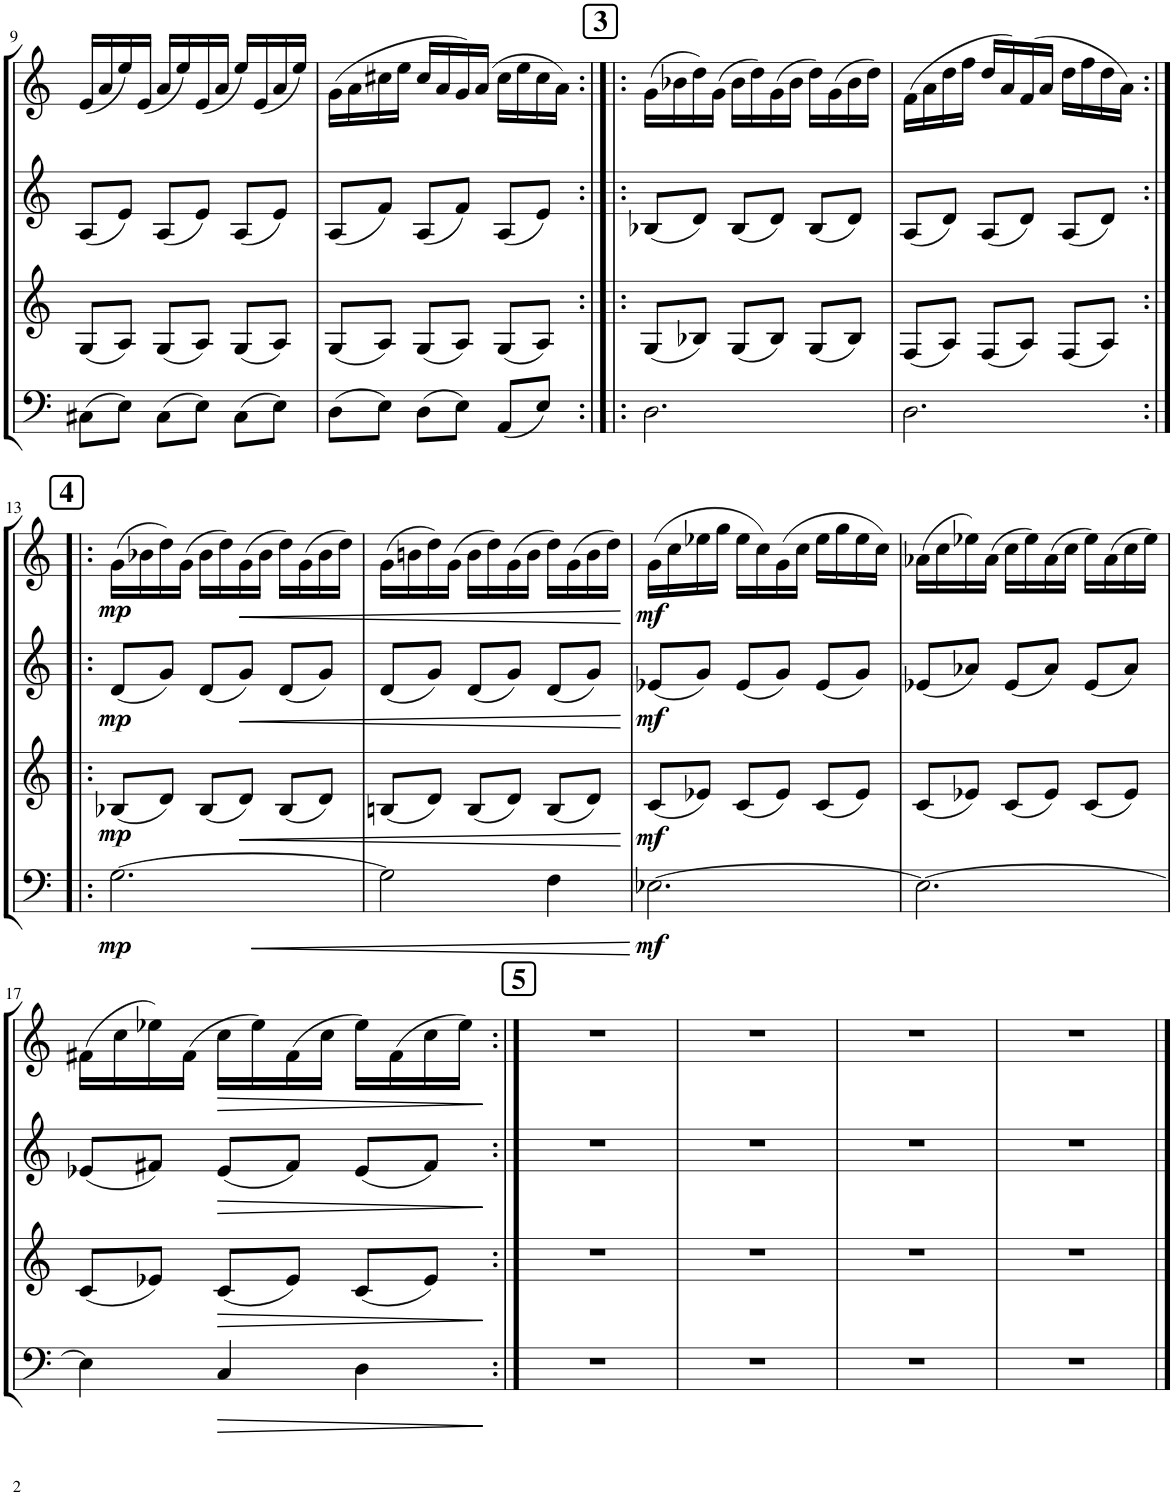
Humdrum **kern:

**kern	**dynam	**kern	**dynam	**kern	**dynam	**kern	**dynam
*part4	*part4	*part3	*part3	*part2	*part2	*part1	*part1
*staff4	*staff4	*staff3	*staff3	*staff2	*staff2	*staff1	*staff1
*I"Bassoon	*	*I"Bb Clarinet	*	*I"Oboe	*	*I"Flute	*
*I'Bsn	*	*I'Cl	*	*I'Ob	*	*I'Fl	*
!!LO:PB:g=z
*clefF4	*	*clefG2	*	*clefG2	*	*clefG2	*
*	*	*ITrd1c2	*	*	*	*	*
*k[]	*	*k[]	*	*k[]	*	*k[]	*
*M3/4	*	*M3/4	*	*M3/4	*	*M3/4	*
=9	=9	=9	=9	=9	=9	=9	=9
(8C#X\L	.	(8G/L	.	(8A/L	.	(16e/LL	.
.	.	.	.	.	.	16a/	.
8E\J)	.	8A/J)	.	8e/J)	.	16ee/)	.
.	.	.	.	.	.	(16e/JJ	.
(8C#\L	.	(8G/L	.	(8A/L	.	16a/LL	.
.	.	.	.	.	.	16ee/)	.
8E\J)	.	8A/J)	.	8e/J)	.	(16e/	.
.	.	.	.	.	.	16a/JJ	.
(8C#\L	.	(8G/L	.	(8A/L	.	16ee/LL)	.
.	.	.	.	.	.	(16e/	.
8E\J)	.	8A/J)	.	8e/J)	.	16a/	.
.	.	.	.	.	.	16ee/JJ)	.
=10	=10	=10	=10	=10	=10	=10	=10
(8D\L	.	(8G/L	.	(8A/L	.	(16g\LL	.
.	.	.	.	.	.	16a\	.
8E\J)	.	8A/J)	.	8f/J)	.	16cc#X\	.
.	.	.	.	.	.	16ee\JJ	.
(8D\L	.	(8G/L	.	(8A/L	.	16cc#/LL	.
.	.	.	.	.	.	16a/	.
8E\J)	.	8A/J)	.	8f/J)	.	16g/)	.
.	.	.	.	.	.	(16a/JJ	.
(8AA/L	.	(8G/L	.	(8A/L	.	16cc#\LL	.
.	.	.	.	.	.	16ee\	.
8E/J)	.	8A/J)	.	8e/J)	.	16cc#\	.
.	.	.	.	.	.	16a\JJ)	.
!!LO:REH:place=s1:a:B:cj:fs=14:t=3
=11:|!|:	=11:|!|:	=11:|!|:	=11:|!|:	=11:|!|:	=11:|!|:	=11:|!|:	=11:|!|:
2.D\	.	(8G/L	.	(8B-X/L	.	(16g\LL	.
.	.	.	.	.	.	16b-X\	.
.	.	8B-X/J)	.	8d/J)	.	16dd\)	.
.	.	.	.	.	.	(16g\JJ	.
.	.	(8G/L	.	(8B-/L	.	16b-\LL	.
.	.	.	.	.	.	16dd\)	.
.	.	8B-/J)	.	8d/J)	.	(16g\	.
.	.	.	.	.	.	16b-\JJ	.
.	.	(8G/L	.	(8B-/L	.	16dd\LL)	.
.	.	.	.	.	.	(16g\	.
.	.	8B-/J)	.	8d/J)	.	16b-\	.
.	.	.	.	.	.	16dd\JJ)	.
=12	=12	=12	=12	=12	=12	=12	=12
2.D\	.	(8F/L	.	(8A/L	.	(16f\LL	.
.	.	.	.	.	.	16a\	.
.	.	8A/J)	.	8d/J)	.	16dd\	.
.	.	.	.	.	.	16ff\JJ	.
.	.	(8F/L	.	(8A/L	.	16dd/LL	.
.	.	.	.	.	.	16a/)	.
.	.	8A/J)	.	8d/J)	.	(16f/	.
.	.	.	.	.	.	16a/JJ	.
.	.	(8F/L	.	(8A/L	.	16dd\LL	.
.	.	.	.	.	.	16ff\	.
.	.	8A/J)	.	8d/J)	.	16dd\	.
.	.	.	.	.	.	16a\JJ)	.
!!LO:LB:g=z
!!LO:REH:place=s1:a:B:cj:fs=14:t=4
=13:|!|:	=13:|!|:	=13:|!|:	=13:|!|:	=13:|!|:	=13:|!|:	=13:|!|:	=13:|!|:
!	!LO:HP:b	!	!	!	!	!	!
!	!LO:DY:n=1:b	!	!LO:DY:b	!	!LO:DY:b	!	!LO:DY:b
[2.G\	< mp	(8B-X/L	mp	(8d/L	mp	(16g\LL	mp
.	.	.	.	.	.	16b-X\	.
.	.	8d/J)	.	8g/J)	.	16dd\)	.
.	.	.	.	.	.	(16g\JJ	.
.	.	(8B-/L	.	(8d/L	.	16b-\LL	.
.	.	.	.	.	.	16dd\)	.
!	!	!	!LO:HP:b	!	!LO:HP:b	!	!LO:HP:b
.	.	8d/J)	<	8g/J)	<	(16g\	<
.	.	.	.	.	.	16b-\JJ	.
.	.	(8B-/L	.	(8d/L	.	16dd\LL)	.
.	.	.	.	.	.	(16g\	.
.	.	8d/J)	.	8g/J)	.	16b-\	.
.	.	.	.	.	.	16dd\JJ)	.
=14	=14	=14	=14	=14	=14	=14	=14
2G\]	.	(8Bn/L	.	(8d/L	.	(16g\LL	.
.	.	.	.	.	.	16bn\	.
.	.	8d/J)	.	8g/J)	.	16dd\)	.
.	.	.	.	.	.	(16g\JJ	.
.	.	(8B/L	.	(8d/L	.	16b\LL	.
.	.	.	.	.	.	16dd\)	.
.	.	8d/J)	.	8g/J)	.	(16g\	.
.	.	.	.	.	.	16b\JJ	.
4F\	.	(8B/L	.	(8d/L	.	16dd\LL)	.
.	.	.	.	.	.	(16g\	.
.	.	8d/J)	.	8g/J)	.	16b\	.
.	.	.	.	.	.	16dd\JJ)	.
.	[	.	[	.	[	.	[
=15	=15	=15	=15	=15	=15	=15	=15
!	!LO:DY:b	!	!LO:DY:b	!	!LO:DY:b	!	!LO:DY:b
[2.E-X\	mf	(8c/L	mf	(8e-X/L	mf	(16g\LL	mf
.	.	.	.	.	.	16cc\	.
.	.	8e-X/J)	.	8g/J)	.	16ee-X\	.
.	.	.	.	.	.	16gg\JJ	.
.	.	(8c/L	.	(8e-/L	.	16ee-\LL	.
.	.	.	.	.	.	16cc\)	.
.	.	8e-/J)	.	8g/J)	.	(16g\	.
.	.	.	.	.	.	16cc\JJ	.
.	.	(8c/L	.	(8e-/L	.	16ee-\LL	.
.	.	.	.	.	.	16gg\	.
.	.	8e-/J)	.	8g/J)	.	16ee-\	.
.	.	.	.	.	.	16cc\JJ)	.
=16	=16	=16	=16	=16	=16	=16	=16
2.E-\_	.	(8c/L	.	(8e-X/L	.	(16a-X\LL	.
.	.	.	.	.	.	16cc\	.
.	.	8e-X/J)	.	8a-X/J)	.	16ee-X\)	.
.	.	.	.	.	.	(16a-\JJ	.
.	.	(8c/L	.	(8e-/L	.	16cc\LL	.
.	.	.	.	.	.	16ee-\)	.
.	.	8e-/J)	.	8a-/J)	.	(16a-\	.
.	.	.	.	.	.	16cc\JJ	.
.	.	(8c/L	.	(8e-/L	.	16ee-\LL)	.
.	.	.	.	.	.	(16a-\	.
.	.	8e-/J)	.	8a-/J)	.	16cc\	.
.	.	.	.	.	.	16ee-\JJ)	.
!!LO:LB:g=z
=17	=17	=17	=17	=17	=17	=17	=17
4E-\]	.	(8c/L	.	(8e-X/L	.	(16f#X\LL	.
.	.	.	.	.	.	16cc\	.
.	.	8e-X/J)	.	8f#X/J)	.	16ee-X\)	.
.	.	.	.	.	.	(16f#\JJ	.
!	!LO:HP:b	!	!LO:HP:b	!	!LO:HP:b	!	!LO:HP:b
4C/	>	(8c/L	>	(8e-/L	>	16cc\LL	>
.	.	.	.	.	.	16ee-\)	.
.	.	8e-/J)	.	8f#/J)	.	(16f#\	.
.	.	.	.	.	.	16cc\JJ	.
4D\	.	(8c/L	.	(8e-/L	.	16ee-\LL)	.
.	.	.	.	.	.	(16f#\	.
.	.	8e-/J)	.	8f#/J)	.	16cc\	.
.	.	.	.	.	.	16ee-\JJ)	.
.	]	.	]	.	]	.	]
!!LO:REH:place=s1:a:B:cj:fs=14:t=5
=18:|!	=18:|!	=18:|!	=18:|!	=18:|!	=18:|!	=18:|!	=18:|!
2.r	.	2.r	.	2.r	.	2.r	.
=19	=19	=19	=19	=19	=19	=19	=19
2.r	.	2.r	.	2.r	.	2.r	.
=20	=20	=20	=20	=20	=20	=20	=20
2.r	.	2.r	.	2.r	.	2.r	.
=21	=21	=21	=21	=21	=21	=21	=21
2.r	.	2.r	.	2.r	.	2.r	.
==	==	==	==	==	==	==	==
*-	*-	*-	*-	*-	*-	*-	*-
